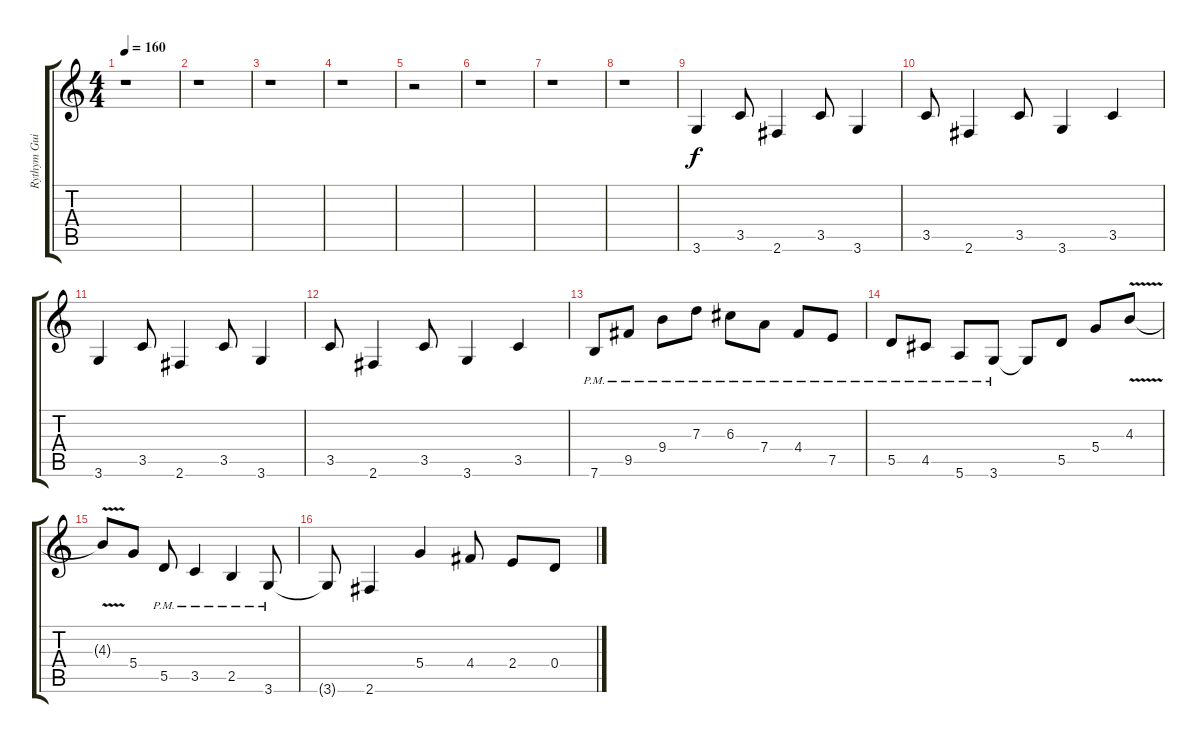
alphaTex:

\track ("Rythym Guitar" "Rythym Gui") {instrument overdrivenguitar}
\staff {score tabs}
\tuning (E4 B3 G3 D3 A2 E2) {hide}
\ts (4 4)
\tempo 160
\clef g2
\ks c
r.1{dy f instrument overdrivenguitar} |
r.1 |
r.1 |
r.1 |
r.2 |
r.1 |
r.1 |
r.1 |
3.6.4 3.5.8 2.6.4 3.5.8 3.6.4 |
3.5.8 2.6.4 3.5.8 3.6.4 3.5.4 |
3.6.4 3.5.8 2.6.4 3.5.8 3.6.4 |
3.5.8 2.6.4 3.5.8 3.6.4 3.5.4 |
7.6{pm}.8 9.5{pm}.8 9.4{pm}.8 7.3{pm}.8 6.3{pm}.8 7.4{pm}.8 4.4{pm}.8 7.5{pm}.8 |
5.5{pm}.8 4.5{pm}.8 5.6{pm}.8 3.6{pm}.8 3.6{t}.8 5.5.8 5.4.8 4.3{v}.8 |
4.3{v t}.8 5.4.8 5.5{pm}.8 3.5{pm}.4 2.5{pm}.4 3.6{pm}.8 |
3.6{t}.8 2.6.4 5.4.4 4.4.8 2.4.8 0.4.8
